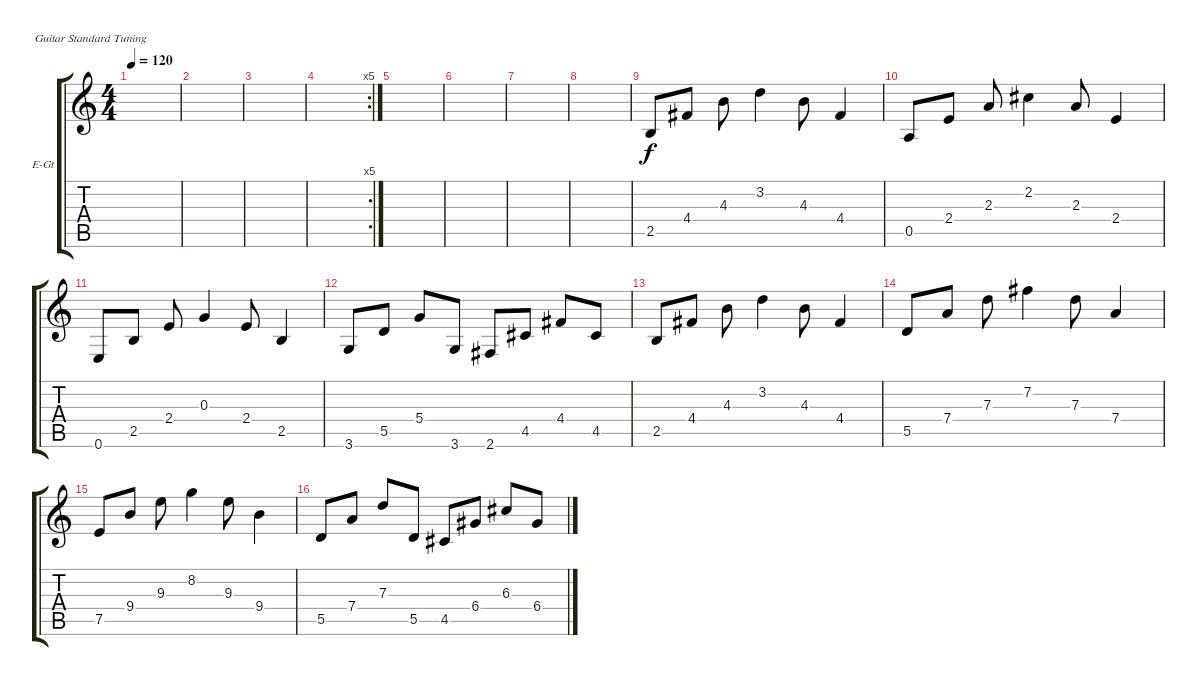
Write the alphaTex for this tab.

\bracketExtendMode groupsimilarinstruments
\firstSystemTrackNameOrientation horizontal
\otherSystemsTrackNameOrientation horizontal
\track ("Electric Guitar 1" "E-Gt") {instrument distortionguitar}
\staff {score tabs}
\tuning (E4 B3 G3 D3 A2 E2)
\ts (4 4)
\tempo 120
\clef g2
\ks c
|
|
|
\rc 5
|
|
|
|
|
2.5.8 4.4.8 4.3.8 3.2.4 4.3.8 4.4.4 |
0.5.8 2.4.8 2.3.8 2.2.4 2.3.8 2.4.4 |
0.6.8 2.5.8 2.4.8 0.3.4 2.4.8 2.5.4 |
3.6.8 5.5.8 5.4.8 3.6.8 2.6.8 4.5.8 4.4.8 4.5.8 |
2.5.8 4.4.8 4.3.8 3.2.4 4.3.8 4.4.4 |
5.5.8 7.4.8 7.3.8 7.2.4 7.3.8 7.4.4 |
7.5.8 9.4.8 9.3.8 8.2.4 9.3.8 9.4.4 |
5.5.8 7.4.8 7.3.8 5.5.8 4.5.8 6.4.8 6.3.8 6.4.8
